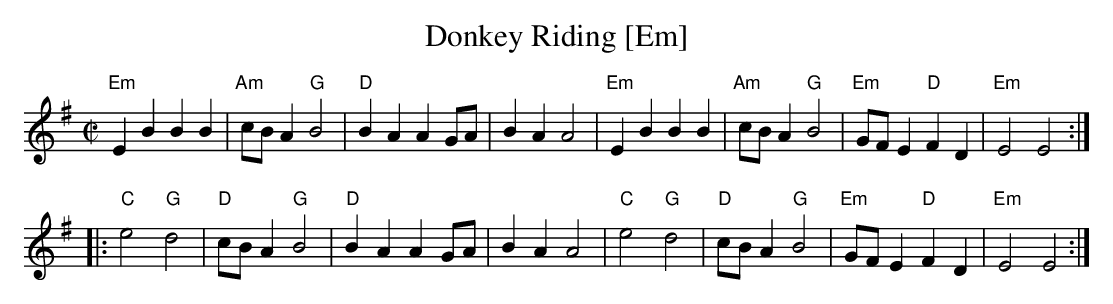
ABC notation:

X:1
T:Donkey Riding [Em]
M:C|
K:Em
"Em"E2B2B2B2|"Am"cBA2"G"B4|"D"B2A2A2GA|B2A2A4|\
"Em"E2B2B2B2|"Am"cBA2"G"B4|"Em"GFE2"D"F2D2|"Em"E4E4:|
|:"C"e4"G"d4|"D"cBA2"G"B4|"D"B2A2 A2GA|B2A2A4|\
"C"e4"G"d4|"D"cBA2"G"B4|"Em"GFE2"D"F2D2|"Em"E4E4:|
